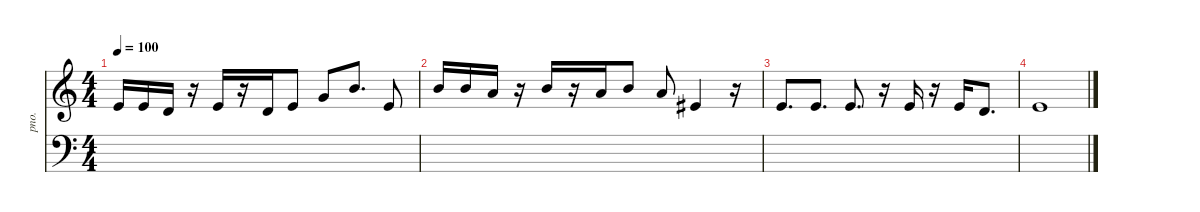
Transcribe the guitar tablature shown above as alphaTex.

\defaultSystemsLayout 4
\hideDynamics
\bracketExtendMode nobrackets
\otherSystemsTrackNameOrientation horizontal
\track ("Acoustic Piano" "pno.") {instrument acousticgrandpiano}
\staff {score}
\tuning (E4 B3 G3 D3 A2 E2)
\ts (4 4)
\tempo 100
\clef g2
\ks c
0.1.16{dy mf beam Up} 0.1.16{beam Up} -2.1.16{beam Up} r.16{beam Up} 0.1.16{beam Up} r.16{beam Up} -2.1.16{beam Up} 0.1.8{beam Up} 3.1.8{beam Up} 7.1.8{d beam Up} 0.1.8{beam Up} |
7.1.16{beam Up} 7.1.16{beam Up} 5.1.16{beam Up} r.16{beam Up} 7.1.16{beam Up} r.16{beam Up} 5.1.16{beam Up} 7.1.8{beam Up} 5.1.8{beam Up} 1.1{acc #}.4{beam Up} r.16{beam Up} |
0.1.8{d beam Up} 0.1.8{d beam Up} 0.1.8{d beam Up} r.16{beam Up} 0.1.16{beam Up} r.16{beam Up} 0.1.16{beam Up} -2.1.8{d beam Up} |
0.1.1{beam Up} |
|
|
|
|
|
|
|
|
|
|
|
\staff {score}
\tuning (G2 D2 A1 E1 B0)
\clef f4
\ottava regular
\simile none
\ks c
|
|
|
|
|
|
|
|
|
|
|
|
|
|
|
